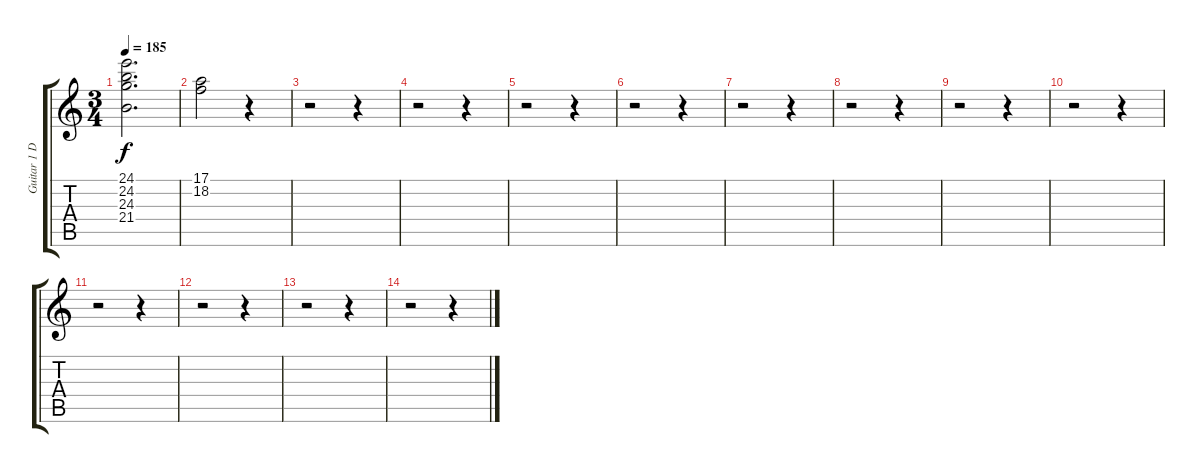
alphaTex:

\track ("Guitar 1 Doubler" "Guitar 1 D") {instrument lead2sawtooth}
\staff {score tabs}
\tuning (E4 B3 G3 D3 A2 E2) {hide}
\ts (3 4)
\tempo 185
\clef g2
\ks c
(24.1{t} 24.2{t} 24.3{t} 21.4{t}).2{d dy f} |
(17.1 18.2).2 r.4 |
r.2 r.4 |
r.2 r.4 |
r.2 r.4 |
r.2 r.4 |
r.2 r.4 |
r.2 r.4 |
r.2 r.4 |
r.2 r.4 |
r.2 r.4 |
r.2 r.4 |
r.2 r.4 |
r.2 r.4
